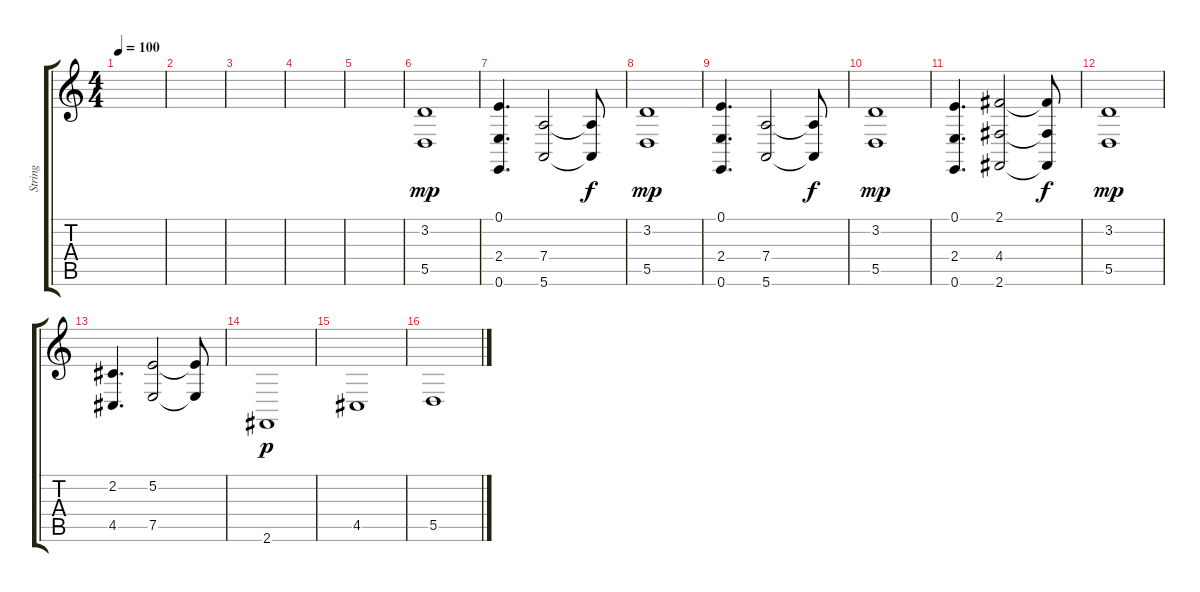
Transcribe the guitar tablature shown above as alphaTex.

\track ("String" "String") {instrument stringensemble1}
\staff {score tabs}
\tuning (E4 B3 G3 D3 A2 E2) {hide}
\ts (4 4)
\tempo 100
\clef g2
\ks c
|
|
|
|
|
(3.2 5.5).1{dy mp} |
(0.1 2.4 0.6).4{d} (7.4 5.6).2 (7.4{t} 5.6{t}).8{dy f} |
(3.2 5.5).1{dy mp} |
(0.1 2.4 0.6).4{d} (7.4 5.6).2 (7.4{t} 5.6{t}).8{dy f} |
(3.2 5.5).1{dy mp} |
(0.1 2.4 0.6).4{d} (2.1 4.4 2.6).2 (2.1{t} 4.4{t} 2.6{t}).8{dy f} |
(3.2 5.5).1{dy mp} |
(2.2 4.5).4{d} (5.2 7.5).2 (5.2{t} 7.5{t}).8 |
2.6.1{dy p balance 8} |
4.5.1 |
5.5.1
